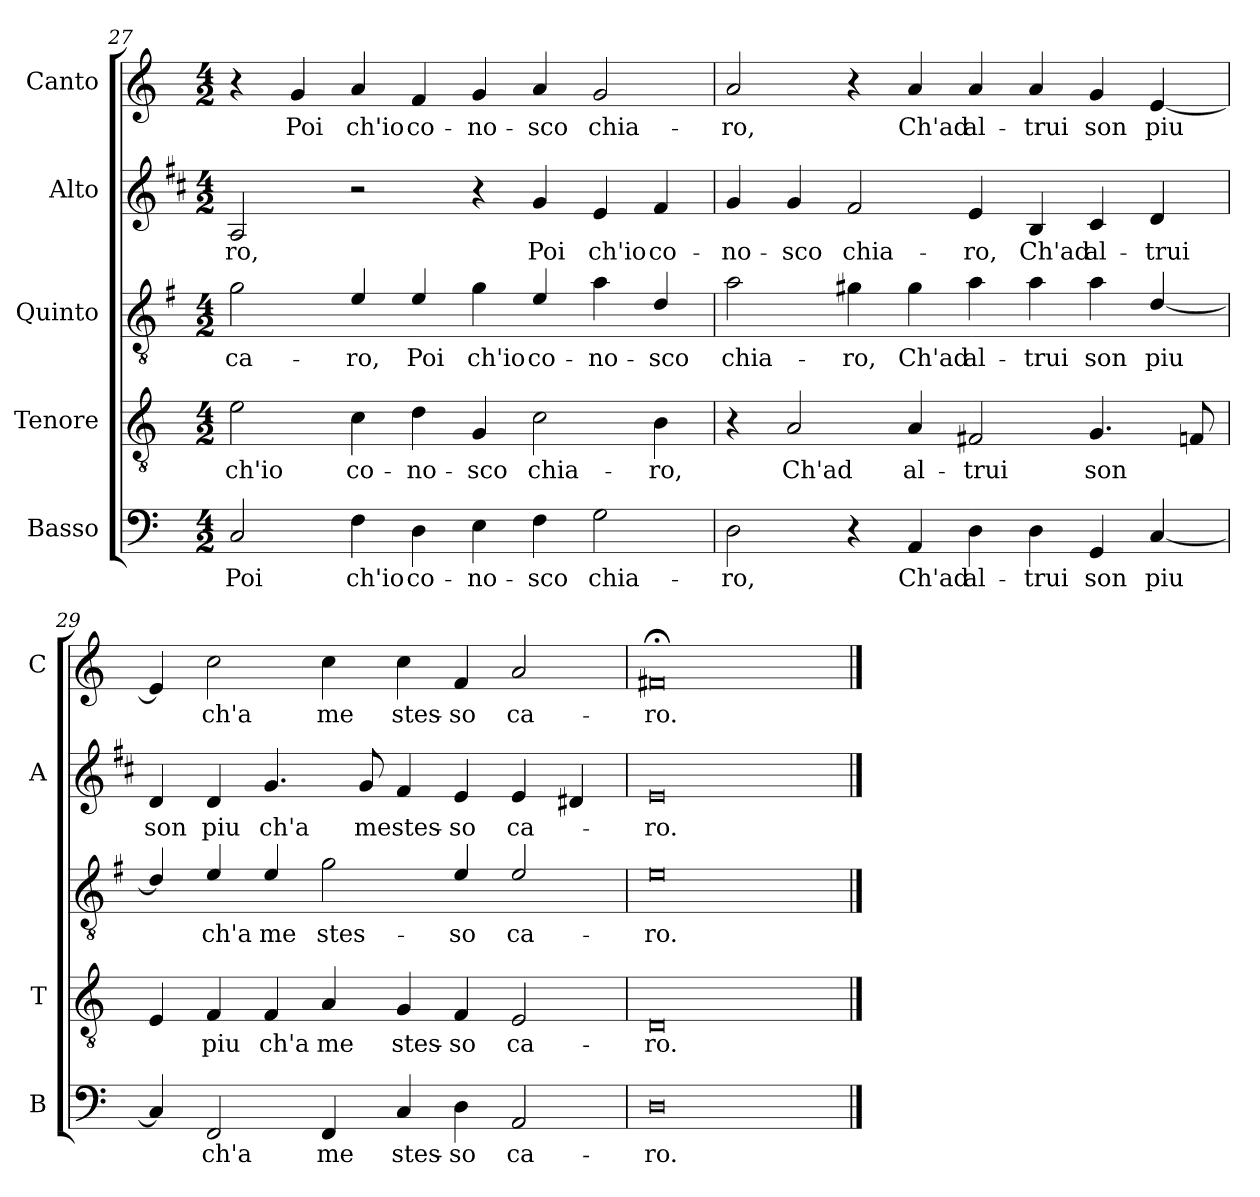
**kern	**text	**kern	**text	**kern	**text	**kern	**text	**kern	**text
*part5	*part5	*part4	*part4	*part3	*part3	*part2	*part2	*part1	*part1
*staff5	*staff5	*staff4	*staff4	*staff3	*staff3	*staff2	*staff2	*staff1	*staff1
*I"Basso	*	*I"Tenore	*	*I"Quinto	*	*I"Alto	*	*I"Canto	*
*I'B	*	*I'T	*	*	*	*I'A	*	*I'C	*
*clefF4	*	*clefGv2	*	*clefGv2	*	*clefG2	*	*clefG2	*
*	*	*	*	*ITrd4c7	*	*ITrd1c2	*	*	*
*k[]	*	*k[]	*	*k[]	*	*k[]	*	*k[]	*
*C:	*	*C:	*	*C:	*	*C:	*	*C:	*
*M4/2	*	*M4/2	*	*M4/2	*	*M4/2	*	*M4/2	*
=27	=27	=27	=27	=27	=27	=27	=27	=27	=27
!	!LO:LY:b	!	!LO:LY:b	!	!LO:LY:b	!	!LO:LY:b	!	!
2C/	Poi	2e\	ch'io	2c\	ca-	2G/	-ro,	4r	.
!	!	!	!	!	!	!	!	!	!LO:LY:b
.	.	.	.	.	.	.	.	4g/	Poi
!	!LO:LY:b	!	!LO:LY:b	!	!LO:LY:b	!	!	!	!LO:LY:b
4F\	ch'io	4c\	co-	4A/	-ro,	2r	.	4a/	ch'io
!	!LO:LY:b	!	!LO:LY:b	!	!LO:LY:b	!	!	!	!LO:LY:b
4D\	co-	4d\	-no-	4A/	Poi	.	.	4f/	co-
!	!LO:LY:b	!	!LO:LY:b	!	!LO:LY:b	!	!	!	!LO:LY:b
4E\	-no-	4G/	-sco	4c\	ch'io	4r	.	4g/	-no-
!	!LO:LY:b	!	!LO:LY:b	!	!LO:LY:b	!	!LO:LY:b	!	!LO:LY:b
4F\	-sco	2c\	chia-	4A/	co-	4f/	Poi	4a/	-sco
!	!LO:LY:b	!	!	!	!LO:LY:b	!	!LO:LY:b	!	!LO:LY:b
2G\	chia-	.	.	4d\	-no-	4d/	ch'io	2g/	chia-
!	!	!	!LO:LY:b	!	!LO:LY:b	!	!LO:LY:b	!	!
.	.	4B\	-ro,	4G/	-sco	4e/	co-	.	.
!!LO:LB:g=z
=28	=28	=28	=28	=28	=28	=28	=28	=28	=28
!	!LO:LY:b	!	!	!	!LO:LY:b	!	!LO:LY:b	!	!LO:LY:b
2D\	-ro,	4r	.	2d\	chia-	4f/	-no-	2a/	-ro,
!	!	!	!LO:LY:b	!	!	!	!LO:LY:b	!	!
.	.	2A/	Ch'ad	.	.	4f/	-sco	.	.
!	!	!	!	!	!LO:LY:b	!	!LO:LY:b	!	!
4r	.	.	.	4c#X\	-ro,	2e/	chia-	4r	.
!	!LO:LY:b	!	!LO:LY:b	!	!LO:LY:b	!	!	!	!LO:LY:b
4AA/	Ch'ad	4A/	al-	4c#\	Ch'ad	.	.	4a/	Ch'ad
!	!LO:LY:b	!	!LO:LY:b	!	!LO:LY:b	!	!LO:LY:b	!	!LO:LY:b
4D\	al-	2F#X/	-trui	4d\	al-	4d/	-ro,	4a/	al-
!	!LO:LY:b	!	!	!	!LO:LY:b	!	!LO:LY:b	!	!LO:LY:b
4D\	-trui	.	.	4d\	-trui	4A/	Ch'ad	4a/	-trui
!	!LO:LY:b	!	!LO:LY:b	!	!LO:LY:b	!	!LO:LY:b	!	!LO:LY:b
4GG/	son	4.G/	son	4d\	son	4B/	al-	4g/	son
!	!LO:LY:b	!	!	!	!LO:LY:b	!	!LO:LY:b	!	!LO:LY:b
[4C/	piu	.	.	[4G/	piu	4c/	-trui	[4e/	piu
.	.	8Fn/	.	.	.	.	.	.	.
=29	=29	=29	=29	=29	=29	=29	=29	=29	=29
!	!	!	!	!	!	!	!LO:LY:b	!	!
4C/]	.	4E/	.	4G/]	.	4c/	son	4e/]	.
!	!LO:LY:b	!	!LO:LY:b	!	!LO:LY:b	!	!LO:LY:b	!	!LO:LY:b
2FF/	ch'a	4F/	piu	4A/	ch'a	4c/	piu	2cc\	ch'a
!	!	!	!LO:LY:b	!	!LO:LY:b	!	!LO:LY:b	!	!
.	.	4F/	ch'a	4A/	me	4.f/	ch'a	.	.
!	!LO:LY:b	!	!LO:LY:b	!	!LO:LY:b	!	!	!	!LO:LY:b
4FF/	me	4A/	me	2c\	stes-	.	.	4cc\	me
!	!	!	!	!	!	!	!LO:LY:b	!	!
.	.	.	.	.	.	8f/	me	.	.
!	!LO:LY:b	!	!LO:LY:b	!	!	!	!LO:LY:b	!	!LO:LY:b
4C/	stes-	4G/	stes-	.	.	4e/	stes-	4cc\	stes-
!	!LO:LY:b	!	!LO:LY:b	!	!LO:LY:b	!	!LO:LY:b	!	!LO:LY:b
4D\	-so	4F/	-so	4A/	-so	4d/	-so	4f/	-so
!	!LO:LY:b	!	!LO:LY:b	!	!LO:LY:b	!	!LO:LY:b	!	!LO:LY:b
2AA/	ca-	2E/	ca-	2A/	ca-	4d/	ca-	2a/	ca-
.	.	.	.	.	.	4c#X/	.	.	.
=30	=30	=30	=30	=30	=30	=30	=30	=30	=30
!	!LO:LY:b	!	!LO:LY:b	!	!LO:LY:b	!	!LO:LY:b	!	!LO:LY:b
0D	-ro.	0D	-ro.	0A	-ro.	0d	-ro.	0f#X;<	-ro.
==	==	==	==	==	==	==	==	==	==
*-	*-	*-	*-	*-	*-	*-	*-	*-	*-
